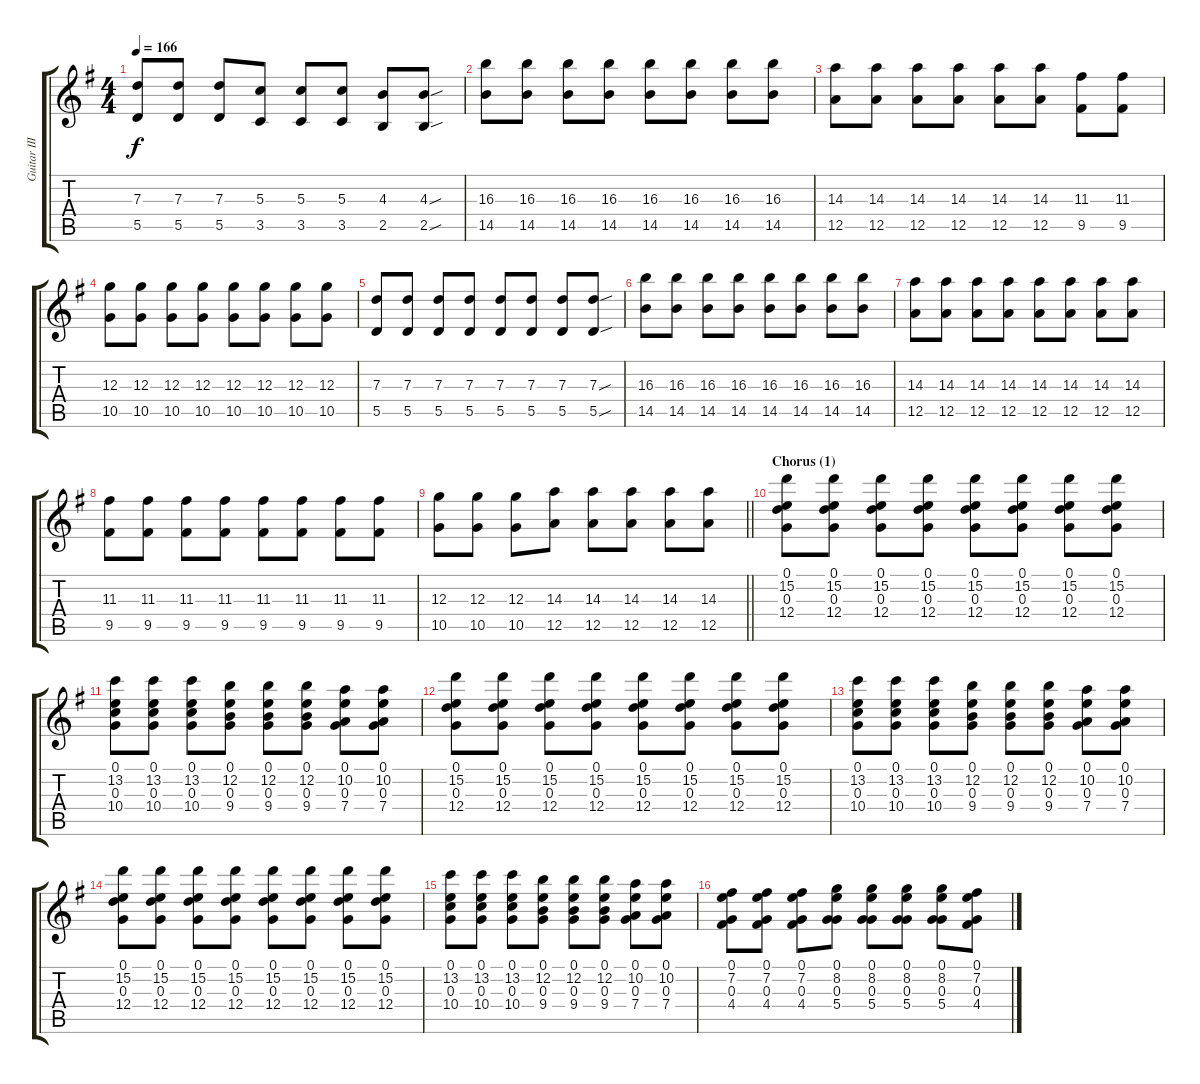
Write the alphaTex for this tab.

\track ("Guitar III (Jun)" "Guitar III") {instrument distortionguitar}
\staff {score tabs}
\tuning (E4 B3 G3 D3 A2 E2) {hide}
\ts (4 4)
\tempo 166
\clef g2
\ks g
(7.3 5.5).8{dy f} (7.3 5.5).8 (7.3 5.5).8 (5.3 3.5).8 (5.3 3.5).8 (5.3 3.5).8 (4.3 2.5).8 (4.3{sou} 2.5{sou}).8 |
(16.3 14.5).8 (16.3 14.5).8 (16.3 14.5).8 (16.3 14.5).8 (16.3 14.5).8 (16.3 14.5).8 (16.3 14.5).8 (16.3 14.5).8 |
(14.3 12.5).8 (14.3 12.5).8 (14.3 12.5).8 (14.3 12.5).8 (14.3 12.5).8 (14.3 12.5).8 (11.3 9.5).8 (11.3 9.5).8 |
(12.3 10.5).8 (12.3 10.5).8 (12.3 10.5).8 (12.3 10.5).8 (12.3 10.5).8 (12.3 10.5).8 (12.3 10.5).8 (12.3 10.5).8 |
(7.3 5.5).8 (7.3 5.5).8 (7.3 5.5).8 (7.3 5.5).8 (7.3 5.5).8 (7.3 5.5).8 (7.3 5.5).8 (7.3{sou} 5.5{sou}).8 |
(16.3 14.5).8 (16.3 14.5).8 (16.3 14.5).8 (16.3 14.5).8 (16.3 14.5).8 (16.3 14.5).8 (16.3 14.5).8 (16.3 14.5).8 |
(14.3 12.5).8 (14.3 12.5).8 (14.3 12.5).8 (14.3 12.5).8 (14.3 12.5).8 (14.3 12.5).8 (14.3 12.5).8 (14.3 12.5).8 |
(11.3 9.5).8 (11.3 9.5).8 (11.3 9.5).8 (11.3 9.5).8 (11.3 9.5).8 (11.3 9.5).8 (11.3 9.5).8 (11.3 9.5).8 |
\barLineRight lightlight
(12.3 10.5).8 (12.3 10.5).8 (12.3 10.5).8 (14.3 12.5).8 (14.3 12.5).8 (14.3 12.5).8 (14.3 12.5).8 (14.3 12.5).8 |
\section ("" "Chorus (1)")
(0.1 15.2 0.3 12.4).8 (0.1 15.2 0.3 12.4).8 (0.1 15.2 0.3 12.4).8 (0.1 15.2 0.3 12.4).8 (0.1 15.2 0.3 12.4).8 (0.1 15.2 0.3 12.4).8 (0.1 15.2 0.3 12.4).8 (0.1 15.2 0.3 12.4).8 |
(0.1 13.2 0.3 10.4).8 (0.1 13.2 0.3 10.4).8 (0.1 13.2 0.3 10.4).8 (0.1 12.2 0.3 9.4).8 (0.1 12.2 0.3 9.4).8 (0.1 12.2 0.3 9.4).8 (0.1 10.2 0.3 7.4).8 (0.1 10.2 0.3 7.4).8 |
(0.1 15.2 0.3 12.4).8 (0.1 15.2 0.3 12.4).8 (0.1 15.2 0.3 12.4).8 (0.1 15.2 0.3 12.4).8 (0.1 15.2 0.3 12.4).8 (0.1 15.2 0.3 12.4).8 (0.1 15.2 0.3 12.4).8 (0.1 15.2 0.3 12.4).8 |
(0.1 13.2 0.3 10.4).8 (0.1 13.2 0.3 10.4).8 (0.1 13.2 0.3 10.4).8 (0.1 12.2 0.3 9.4).8 (0.1 12.2 0.3 9.4).8 (0.1 12.2 0.3 9.4).8 (0.1 10.2 0.3 7.4).8 (0.1 10.2 0.3 7.4).8 |
(0.1 15.2 0.3 12.4).8 (0.1 15.2 0.3 12.4).8 (0.1 15.2 0.3 12.4).8 (0.1 15.2 0.3 12.4).8 (0.1 15.2 0.3 12.4).8 (0.1 15.2 0.3 12.4).8 (0.1 15.2 0.3 12.4).8 (0.1 15.2 0.3 12.4).8 |
(0.1 13.2 0.3 10.4).8 (0.1 13.2 0.3 10.4).8 (0.1 13.2 0.3 10.4).8 (0.1 12.2 0.3 9.4).8 (0.1 12.2 0.3 9.4).8 (0.1 12.2 0.3 9.4).8 (0.1 10.2 0.3 7.4).8 (0.1 10.2 0.3 7.4).8 |
(0.1 7.2 0.3 4.4).8 (0.1 7.2 0.3 4.4).8 (0.1 7.2 0.3 4.4).8 (0.1 8.2 0.3 5.4).8 (0.1 8.2 0.3 5.4).8 (0.1 8.2 0.3 5.4).8 (0.1 8.2 0.3 5.4).8 (0.1 7.2 0.3 4.4).8
